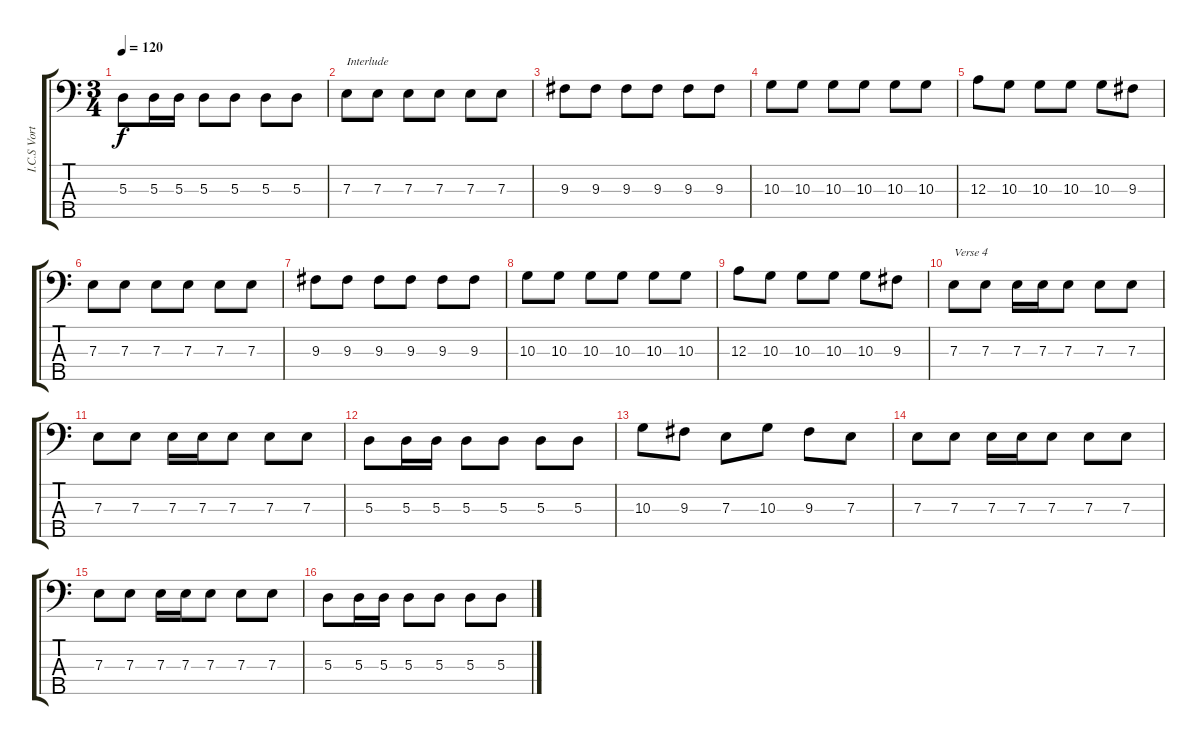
\track ("I.C.S Vortex" "I.C.S Vort") {instrument electricbassfinger}
\staff {score tabs}
\tuning (G2 D2 A1 E1 B0) {hide}
\ts (3 4)
\tempo 120
\clef f4
\ks c
5.3.8{dy f} 5.3.16 5.3.16 5.3.8 5.3.8 5.3.8 5.3.8 |
7.3.8{txt "Interlude"} 7.3.8 7.3.8 7.3.8 7.3.8 7.3.8 |
9.3.8 9.3.8 9.3.8 9.3.8 9.3.8 9.3.8 |
10.3.8 10.3.8 10.3.8 10.3.8 10.3.8 10.3.8 |
12.3.8 10.3.8 10.3.8 10.3.8 10.3.8 9.3.8 |
7.3.8 7.3.8 7.3.8 7.3.8 7.3.8 7.3.8 |
9.3.8 9.3.8 9.3.8 9.3.8 9.3.8 9.3.8 |
10.3.8 10.3.8 10.3.8 10.3.8 10.3.8 10.3.8 |
12.3.8 10.3.8 10.3.8 10.3.8 10.3.8 9.3.8 |
7.3.8{txt "Verse 4"} 7.3.8 7.3.16 7.3.16 7.3.8 7.3.8 7.3.8 |
7.3.8 7.3.8 7.3.16 7.3.16 7.3.8 7.3.8 7.3.8 |
5.3.8 5.3.16 5.3.16 5.3.8 5.3.8 5.3.8 5.3.8 |
10.3.8 9.3.8 7.3.8 10.3.8 9.3.8 7.3.8 |
7.3.8 7.3.8 7.3.16 7.3.16 7.3.8 7.3.8 7.3.8 |
7.3.8 7.3.8 7.3.16 7.3.16 7.3.8 7.3.8 7.3.8 |
5.3.8 5.3.16 5.3.16 5.3.8 5.3.8 5.3.8 5.3.8
